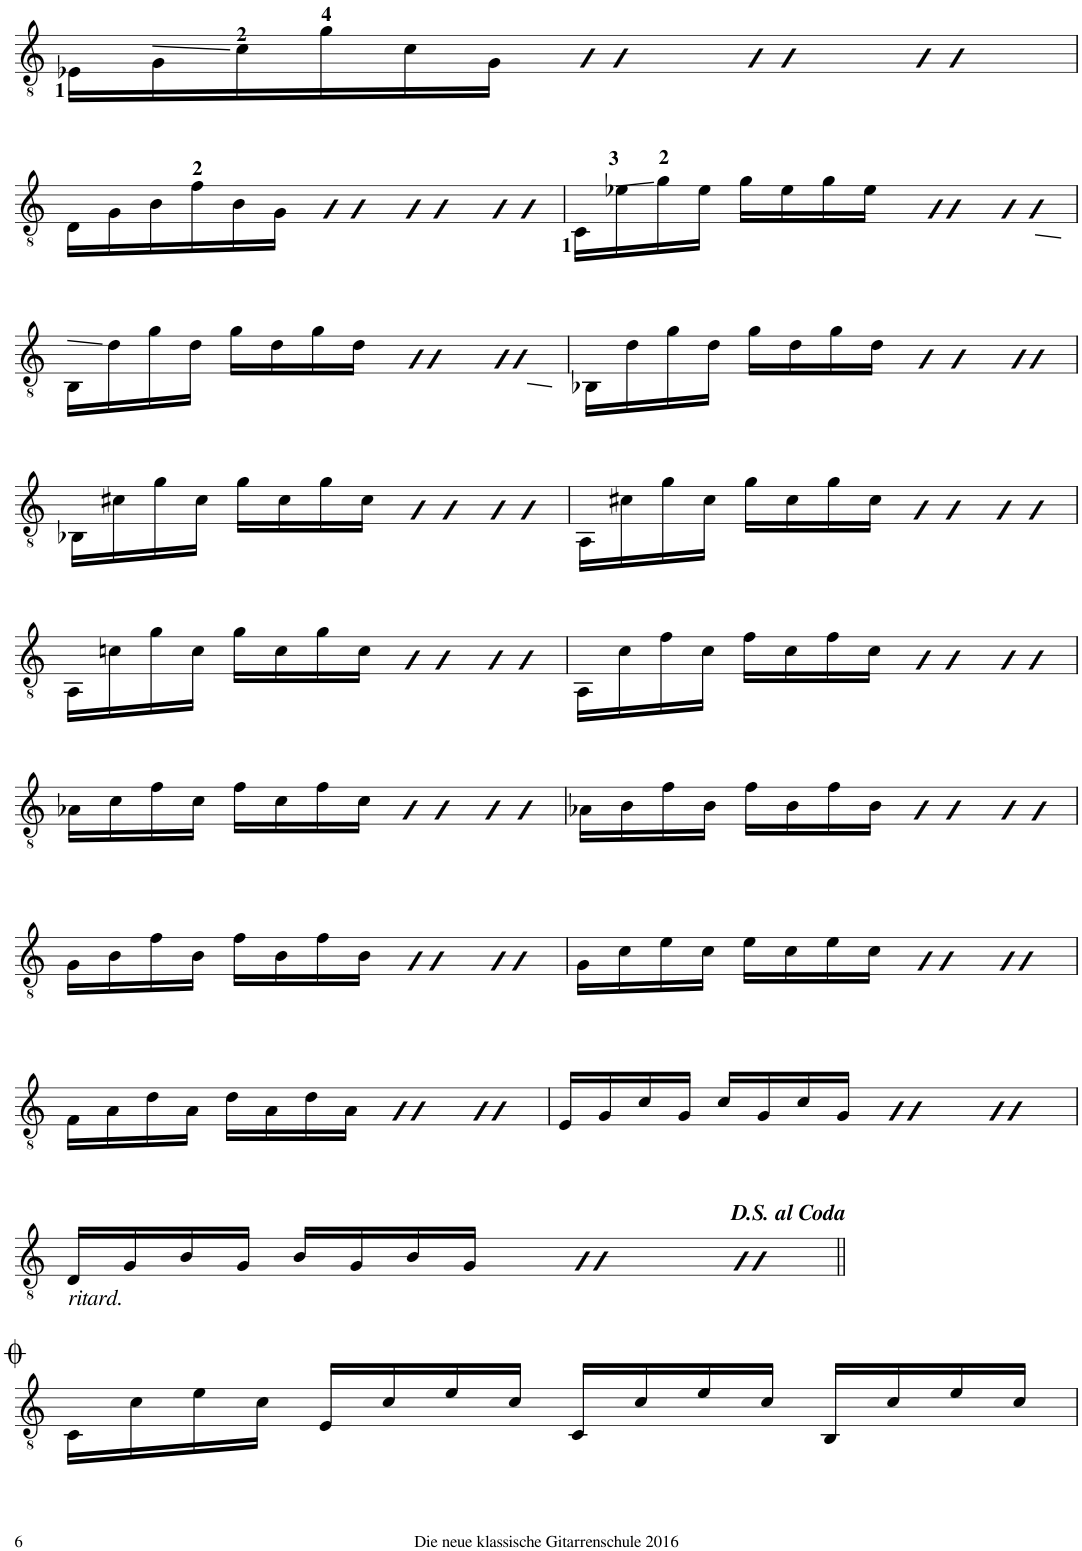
**kern
*part1
*staff1
*I"Klassische Gitarre
!!LO:PB:g=z
*clefGv2
*k[]
*M4/4
*Xbrackettup
=83
(24E-X\LL
24G\
24c\
24g\
24c\
24G\JJ)
8AL
8AJ
8AL
8AJ
8AL
8AJ
!!LO:LB:g=z
=84
(24D\LL
24G\
24B\
24f\
24B\
24G\JJ)
8AL
8AJ
8AL
8AJ
8AL
8AJ
=85
16C\LL
16e-X\
16g\
16e-\JJ
16g\LL
16e-\
16g\
16e-\JJ
8AL
8AJ
8AL
8AJ
!!LO:LB:g=z
=86
16BB\LL
16d\
16g\
16d\JJ
16g\LL
16d\
16g\
16d\JJ
8AL
8AJ
8AL
8AJ
=87
16BB-X\LL
16d\
16g\
16d\JJ
16g\LL
16d\
16g\
16d\JJ
8AL
8AJ
8AL
8AJ
!!LO:LB:g=z
=88
16BB-X\LL
16c#X\
16g\
16c#\JJ
16g\LL
16c#\
16g\
16c#\JJ
8AL
8AJ
8AL
8AJ
=89
16AA\LL
16c#X\
16g\
16c#\JJ
16g\LL
16c#\
16g\
16c#\JJ
8AL
8AJ
8AL
8AJ
!!LO:LB:g=z
=90
16AA\LL
16cn\
16g\
16c\JJ
16g\LL
16c\
16g\
16c\JJ
8AL
8AJ
8AL
8AJ
=91
16AA\LL
16c\
16f\
16c\JJ
16f\LL
16c\
16f\
16c\JJ
8AL
8AJ
8AL
8AJ
!!LO:LB:g=z
=92
16A-X\LL
16c\
16f\
16c\JJ
16f\LL
16c\
16f\
16c\JJ
8A-L
8A-J
8A-L
8A-J
=93
16A-X\LL
16B\
16f\
16B\JJ
16f\LL
16B\
16f\
16B\JJ
8A-L
8A-J
8A-L
8A-J
!!LO:LB:g=z
=94
16G\LL
16B\
16f\
16B\JJ
16f\LL
16B\
16f\
16B\JJ
8AL
8AJ
8AL
8AJ
=95
16G\LL
16c\
16e\
16c\JJ
16e\LL
16c\
16e\
16c\JJ
8AL
8AJ
8AL
8AJ
!!LO:LB:g=z
=96
16F\LL
16A\
16d\
16A\JJ
16d\LL
16A\
16d\
16A\JJ
8AL
8AJ
8AL
8AJ
=97
16E/LL
16G/
16c/
16G/JJ
16c/LL
16G/
16c/
16G/JJ
8AL
8AJ
8AL
8AJ
!!LO:LB:g=z
=98
!LO:TX:b:i:t=ritard.
16D/LL
16G/
16B/
16G/JJ
16B/LL
16G/
16B/
16G/JJ
8AL
8AJ
8AL
8AJ
!LO:TX:a:t=<b><i>D.S. al Coda</i></b>
!!LO:LB:g=z
=99||
16C\LL
16c\
16e\
16c\JJ
16E/LL
16c/
16e/
16c/JJ
16C/LL
16c/
16e/
16c/JJ
16BB/LL
16c/
16e/
16c/JJ
=
*-
